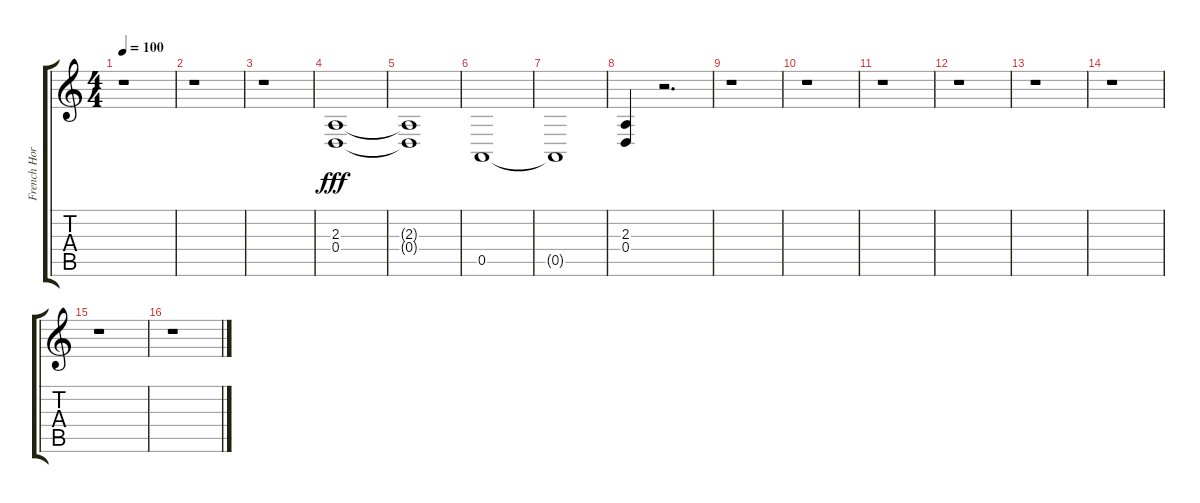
\track ("French Horn" "French Hor") {instrument frenchhorn}
\staff {score tabs}
\tuning (E4 B3 G3 D3 A2 E2) {hide}
\ts (4 4)
\tempo 100
\clef g2
\ks c
r.1{dy fff} |
r.1 |
r.1 |
(2.3 0.4).1 |
(2.3{t} 0.4{t}).1 |
0.5.1 |
0.5{t}.1 |
(2.3 0.4).4 r.2{d} |
r.1 |
r.1 |
r.1 |
r.1 |
r.1 |
r.1 |
r.1 |
r.1
